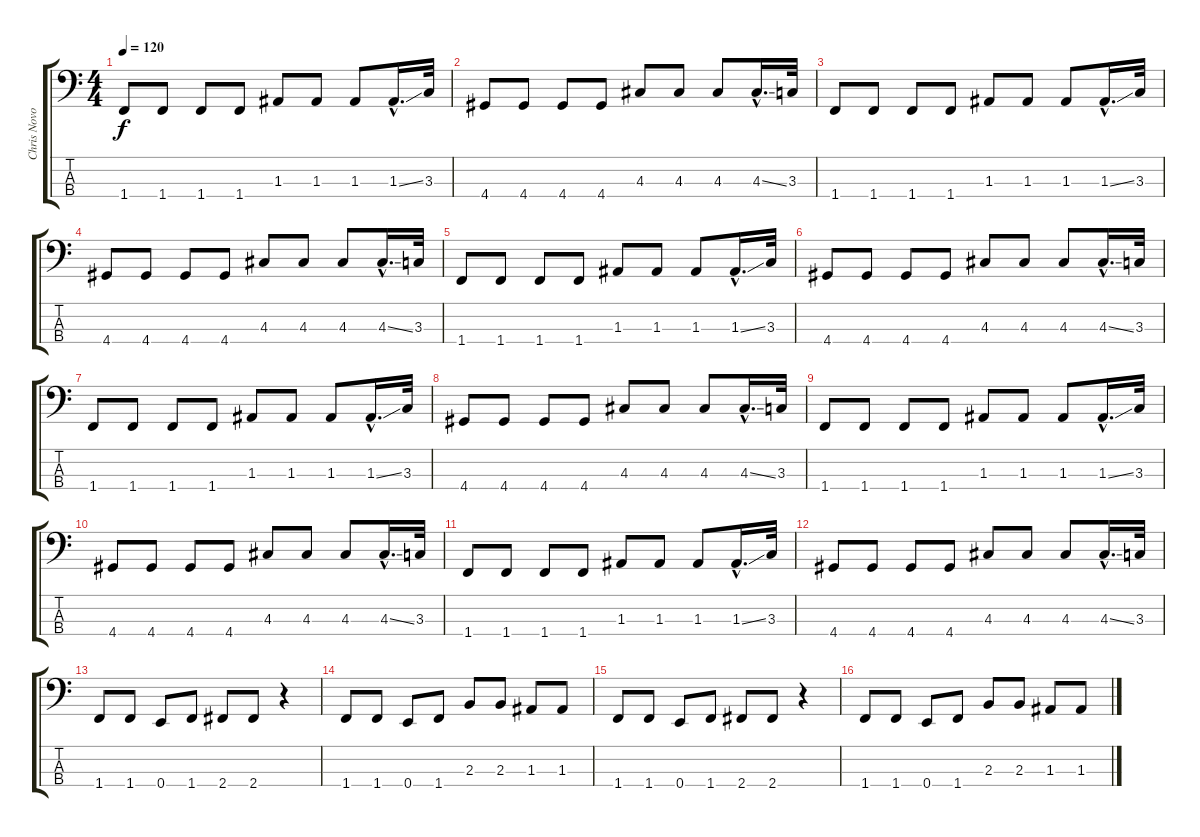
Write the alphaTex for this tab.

\track ("Chris Novoselic - Bass" "Chris Novo") {instrument electricbassfinger}
\staff {score tabs}
\tuning (G2 D2 A1 E1) {hide}
\ts (4 4)
\tempo 120
\clef f4
\ks c
1.4.8{dy f} 1.4.8 1.4.8 1.4.8 1.3.8 1.3.8 1.3.8 1.3{ss hac}.16{d} 3.3.32 |
4.4.8 4.4.8 4.4.8 4.4.8 4.3.8 4.3.8 4.3.8 4.3{ss hac}.16{d} 3.3.32 |
1.4.8 1.4.8 1.4.8 1.4.8 1.3.8 1.3.8 1.3.8 1.3{ss hac}.16{d} 3.3.32 |
4.4.8 4.4.8 4.4.8 4.4.8 4.3.8 4.3.8 4.3.8 4.3{ss hac}.16{d} 3.3.32 |
1.4.8 1.4.8 1.4.8 1.4.8 1.3.8 1.3.8 1.3.8 1.3{ss hac}.16{d} 3.3.32 |
4.4.8 4.4.8 4.4.8 4.4.8 4.3.8 4.3.8 4.3.8 4.3{ss hac}.16{d} 3.3.32 |
1.4.8 1.4.8 1.4.8 1.4.8 1.3.8 1.3.8 1.3.8 1.3{ss hac}.16{d} 3.3.32 |
4.4.8 4.4.8 4.4.8 4.4.8 4.3.8 4.3.8 4.3.8 4.3{ss hac}.16{d} 3.3.32 |
1.4.8 1.4.8 1.4.8 1.4.8 1.3.8 1.3.8 1.3.8 1.3{ss hac}.16{d} 3.3.32 |
4.4.8 4.4.8 4.4.8 4.4.8 4.3.8 4.3.8 4.3.8 4.3{ss hac}.16{d} 3.3.32 |
1.4.8 1.4.8 1.4.8 1.4.8 1.3.8 1.3.8 1.3.8 1.3{ss hac}.16{d} 3.3.32 |
4.4.8 4.4.8 4.4.8 4.4.8 4.3.8 4.3.8 4.3.8 4.3{ss hac}.16{d} 3.3.32 |
1.4.8 1.4.8 0.4.8 1.4.8 2.4.8 2.4.8 r.4 |
1.4.8 1.4.8 0.4.8 1.4.8 2.3.8 2.3.8 1.3.8 1.3.8 |
1.4.8 1.4.8 0.4.8 1.4.8 2.4.8 2.4.8 r.4 |
1.4.8 1.4.8 0.4.8 1.4.8 2.3.8 2.3.8 1.3.8 1.3.8
